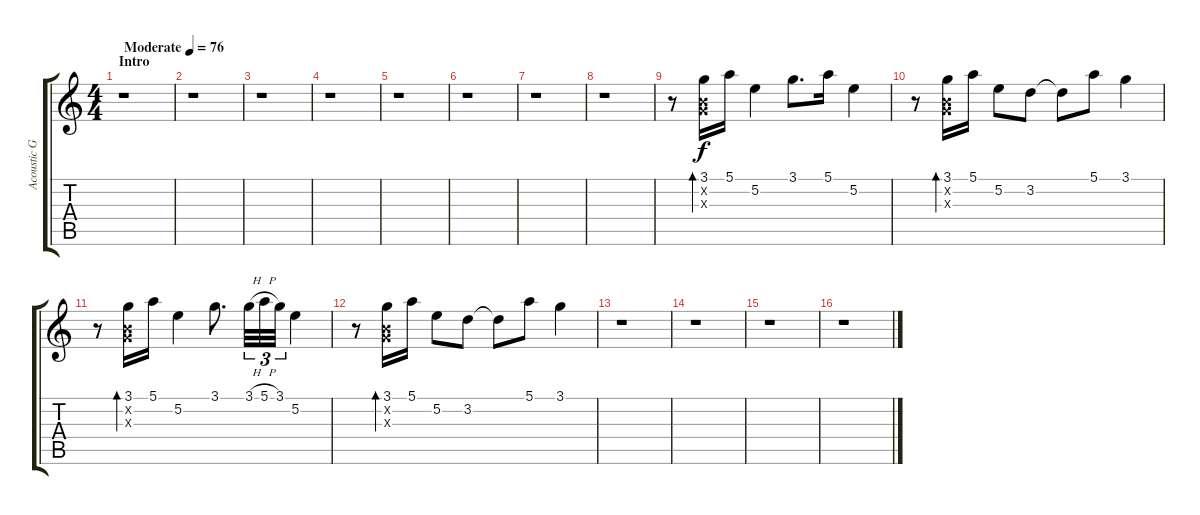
\track ("Acoustic Guitar IV" "Acoustic G") {instrument acousticguitarnylon}
\staff {score tabs}
\tuning (E4 B3 G3 D3 A2 E2) {hide}
\ts (4 4)
\section ("" "Intro")
\tempo (76 "Moderate")
\clef g2
\ks c
r.1{dy f instrument acousticguitarnylon} |
r.1 |
r.1 |
r.1 |
r.1 |
r.1 |
r.1 |
r.1 |
r.8 (3.1 0.2{x} 0.3{x}).16{bd 480} 5.1.16 5.2.4 3.1.8{d} 5.1.16 5.2.4 |
r.8 (3.1 0.2{x} 0.3{x}).16{bd 480} 5.1.16 5.2.8 3.2.8 3.2{t}.8 5.1.8 3.1.4 |
r.8 (3.1 0.2{x} 0.3{x}).16{bd 480} 5.1.16 5.2.4 3.1.8{d} 3.1{h}.32{tu (3 2)} 5.1{h}.32{tu (3 2)} 3.1.32{tu (3 2)} 5.2.4 |
r.8 (3.1 0.2{x} 0.3{x}).16{bd 480} 5.1.16 5.2.8 3.2.8 3.2{t}.8 5.1.8 3.1.4 |
r.1 |
r.1 |
r.1 |
r.1
